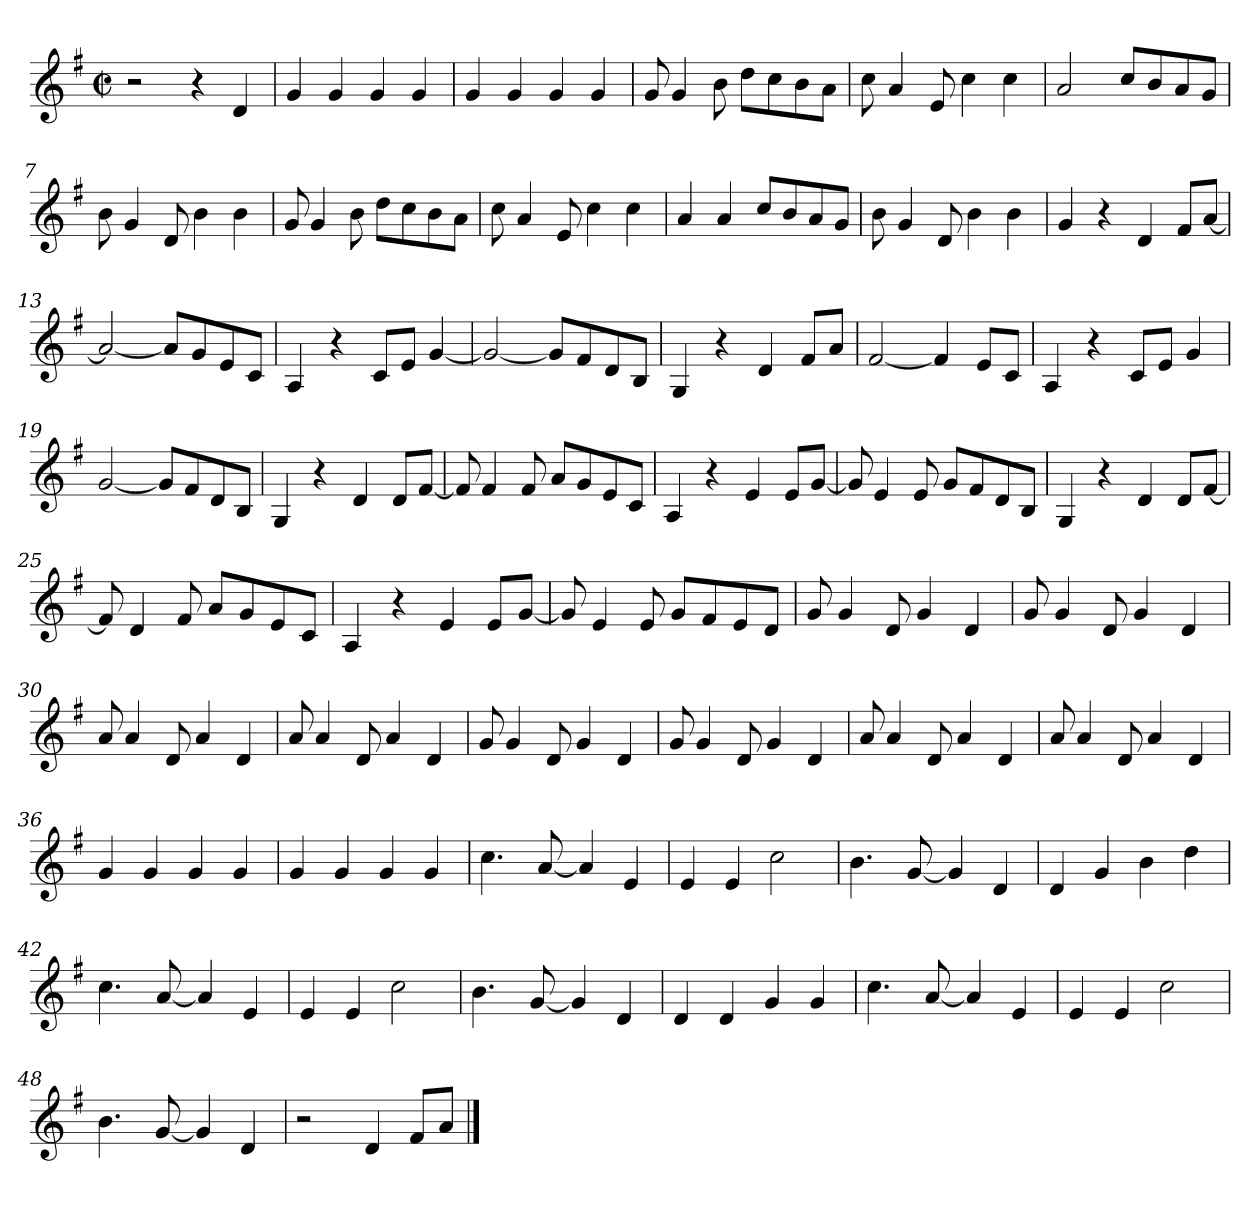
**kern
*part1
*staff1
*clefG2
*k[f#]
*G:
*M2/2
*met(c|)
=1
2r
4r
4d/
=2
4g/
4g/
4g/
4g/
=3
4g/
4g/
4g/
4g/
=4
8g/
4g/
8b\
8dd\L
8cc\
8b\
8a\J
=5
8cc\
4a/
8e/
4cc\
4cc\
!!LO:LB:g=z
=6
2a/
8cc/L
8b/
8a/
8g/J
=7
8b\
4g/
8d/
4b\
4b\
=8
8g/
4g/
8b\
8dd\L
8cc\
8b\
8a\J
=9
8cc\
4a/
8e/
4cc\
4cc\
=10
4a/
4a/
8cc/L
8b/
8a/
8g/J
!!LO:LB:g=z
=11
8b\
4g/
8d/
4b\
4b\
=12
4g/
4r
4d/
8f#/L
[8a/J
=13
2a/_
8a/L]
8g/
8e/
8c/J
=14
4A/
4r
8c/L
8e/J
[4g/
=15
2g/_
8g/L]
8f#/
8d/
8B/J
=16
4G/
4r
4d/
8f#/L
8a/J
!!LO:LB:g=z
=17
[2f#/
4f#/]
8e/L
8c/J
=18
4A/
4r
8c/L
8e/J
4g/
=19
[2g/
8g/L]
8f#/
8d/
8B/J
=20
4G/
4r
4d/
8d/L
[8f#/J
=21
8f#/]
4f#/
8f#/
8a/L
8g/
8e/
8c/J
!!LO:LB:g=z
=22
4A/
4r
4e/
8e/L
[8g/J
=23
8g/]
4e/
8e/
8g/L
8f#/
8d/
8B/J
=24
4G/
4r
4d/
8d/L
[8f#/J
=25
8f#/]
4d/
8f#/
8a/L
8g/
8e/
8c/J
=26
4A/
4r
4e/
8e/L
[8g/J
!!LO:LB:g=z
=27
8g/]
4e/
8e/
8g/L
8f#/
8e/
8d/J
=28
8g/
4g/
8d/
4g/
4d/
=29
8g/
4g/
8d/
4g/
4d/
=30
8a/
4a/
8d/
4a/
4d/
=31
8a/
4a/
8d/
4a/
4d/
!!LO:LB:g=z
=32
8g/
4g/
8d/
4g/
4d/
!!LO:LB:g=z
=33
8g/
4g/
8d/
4g/
4d/
=34
8a/
4a/
8d/
4a/
4d/
=35
8a/
4a/
8d/
4a/
4d/
=36
4g/
4g/
4g/
4g/
=37
4g/
4g/
4g/
4g/
!!LO:PB:g=z
=38
4.cc\
[8a/
4a/]
4e/
=39
4e/
4e/
2cc\
=40
4.b\
[8g/
4g/]
4d/
=41
4d/
4g/
4b\
4dd\
=42
4.cc\
[8a/
4a/]
4e/
=43
4e/
4e/
2cc\
!!LO:LB:g=z
=44
4.b\
[8g/
4g/]
4d/
=45
4d/
4d/
4g/
4g/
=46
4.cc\
[8a/
4a/]
4e/
=47
4e/
4e/
2cc\
=48
4.b\
[8g/
4g/]
4d/
=49
2r
4d/
8f#/L
8a/J
==
*-
